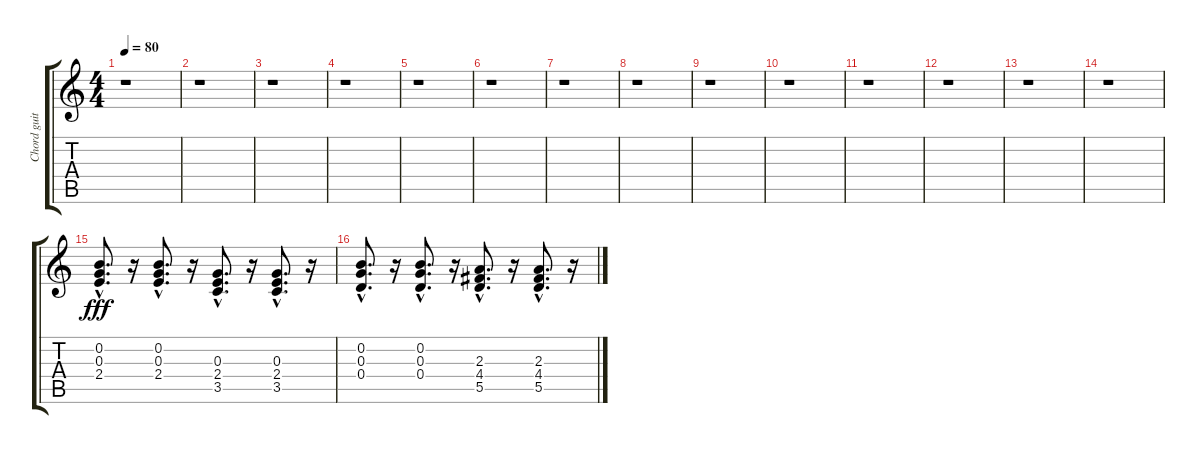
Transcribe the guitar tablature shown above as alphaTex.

\track ("Chord guitar" "Chord guit") {instrument acousticguitarsteel}
\staff {score tabs}
\tuning (E4 B3 G3 D3 A2 E2) {hide}
\ts (4 4)
\tempo 80
\clef g2
\ks c
r.1{dy f} |
r.1 |
r.1 |
r.1 |
r.1 |
r.1 |
r.1 |
r.1 |
r.1 |
r.1 |
r.1 |
r.1 |
r.1 |
r.1 |
(0.2{hac} 0.3{hac} 2.4{hac}).8{d dy fff} r.16 (0.2{hac} 0.3{hac} 2.4{hac}).8{d} r.16 (0.3{hac} 2.4{hac} 3.5{hac}).8{d} r.16 (0.3{hac} 2.4{hac} 3.5{hac}).8{d} r.16 |
(0.2{hac} 0.3{hac} 0.4{hac}).8{d} r.16 (0.2{hac} 0.3{hac} 0.4{hac}).8{d} r.16 (2.3{hac} 4.4{hac} 5.5{hac}).8{d} r.16 (2.3{hac} 4.4{hac} 5.5{hac}).8{d} r.16
